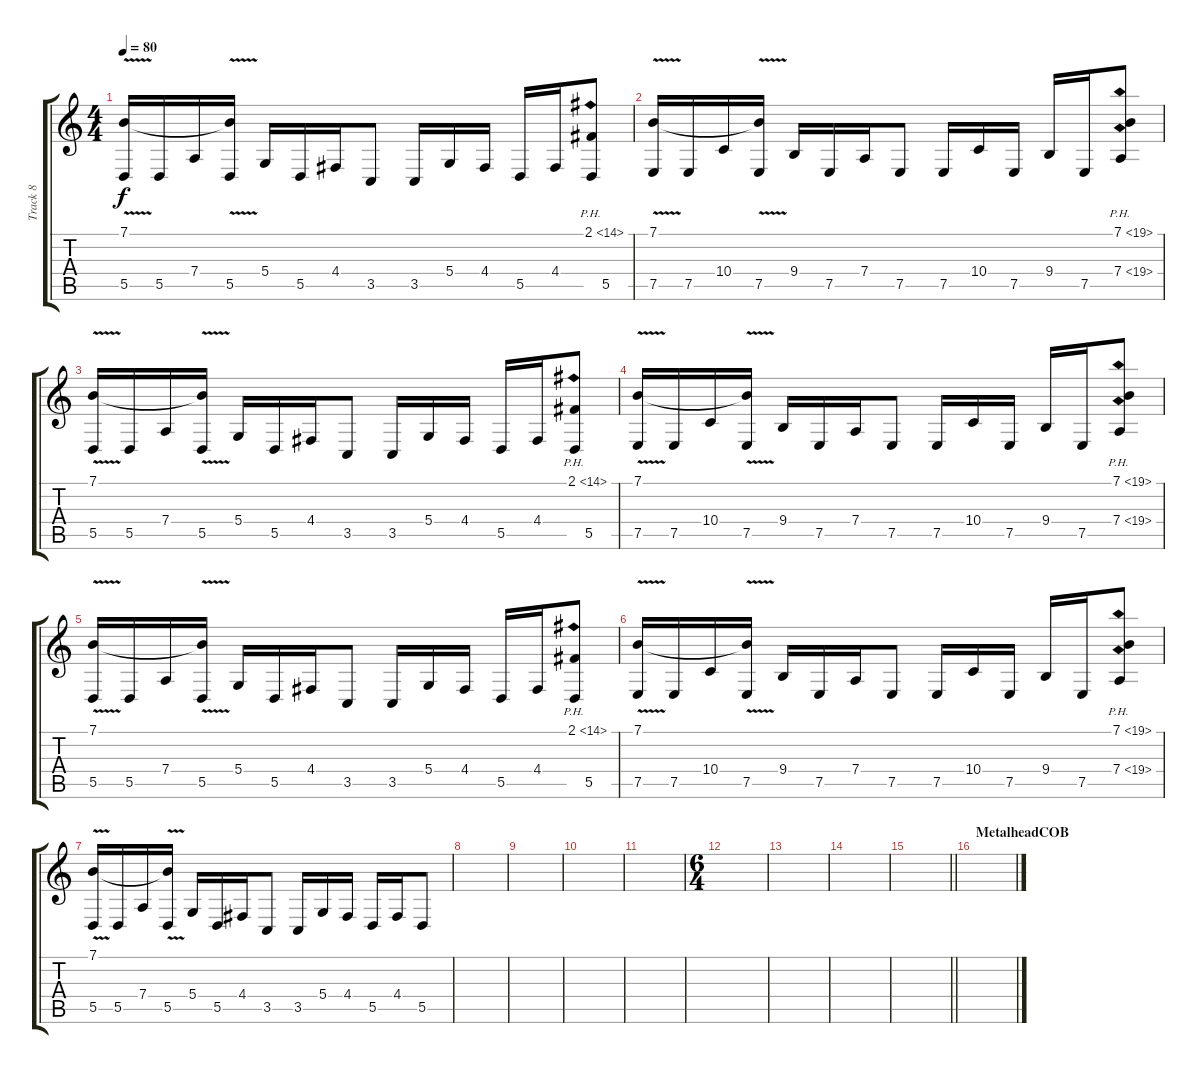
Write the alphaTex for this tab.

\track ("Track 8" "Track 8") {instrument orchestralharp}
\staff {score tabs}
\tuning (E4 B3 G3 D3 A2 E2) {hide}
\ts (4 4)
\tempo 80
\clef g2
\ks c
(7.1{v} 5.5).16{dy f} 5.5.16 7.4.16 (7.1{t} 5.5).16 5.4.16 5.5.16 4.4.16 3.5.8 3.5.16 5.4.16 4.4.16 5.5.16 4.4.16 (2.1{ph 12} 5.5).8 |
(7.1{v} 7.5).16 7.5.16 10.4.16 (7.1{t} 7.5).16 9.4.16 7.5.16 7.4.16 7.5.8 7.5.16 10.4.16 7.5.16 9.4.16 7.5.16 (7.1{ph 12} 7.4{ph 12}).8 |
(7.1{v} 5.5).16 5.5.16 7.4.16 (7.1{t} 5.5).16 5.4.16 5.5.16 4.4.16 3.5.8 3.5.16 5.4.16 4.4.16 5.5.16 4.4.16 (2.1{ph 12} 5.5).8 |
(7.1{v} 7.5).16 7.5.16 10.4.16 (7.1{t} 7.5).16 9.4.16 7.5.16 7.4.16 7.5.8 7.5.16 10.4.16 7.5.16 9.4.16 7.5.16 (7.1{ph 12} 7.4{ph 12}).8 |
(7.1{v} 5.5).16 5.5.16 7.4.16 (7.1{t} 5.5).16 5.4.16 5.5.16 4.4.16 3.5.8 3.5.16 5.4.16 4.4.16 5.5.16 4.4.16 (2.1{ph 12} 5.5).8 |
(7.1{v} 7.5).16 7.5.16 10.4.16 (7.1{t} 7.5).16 9.4.16 7.5.16 7.4.16 7.5.8 7.5.16 10.4.16 7.5.16 9.4.16 7.5.16 (7.1{ph 12} 7.4{ph 12}).8 |
(7.1{v} 5.5).16 5.5.16 7.4.16 (7.1{t} 5.5).16 5.4.16 5.5.16 4.4.16 3.5.8 3.5.16 5.4.16 4.4.16 5.5.16 4.4.16 5.5.8 |
|
|
|
|
\ts (6 4)
|
|
|
\barLineRight lightlight
|
\section ("" "MetalheadCOB")
